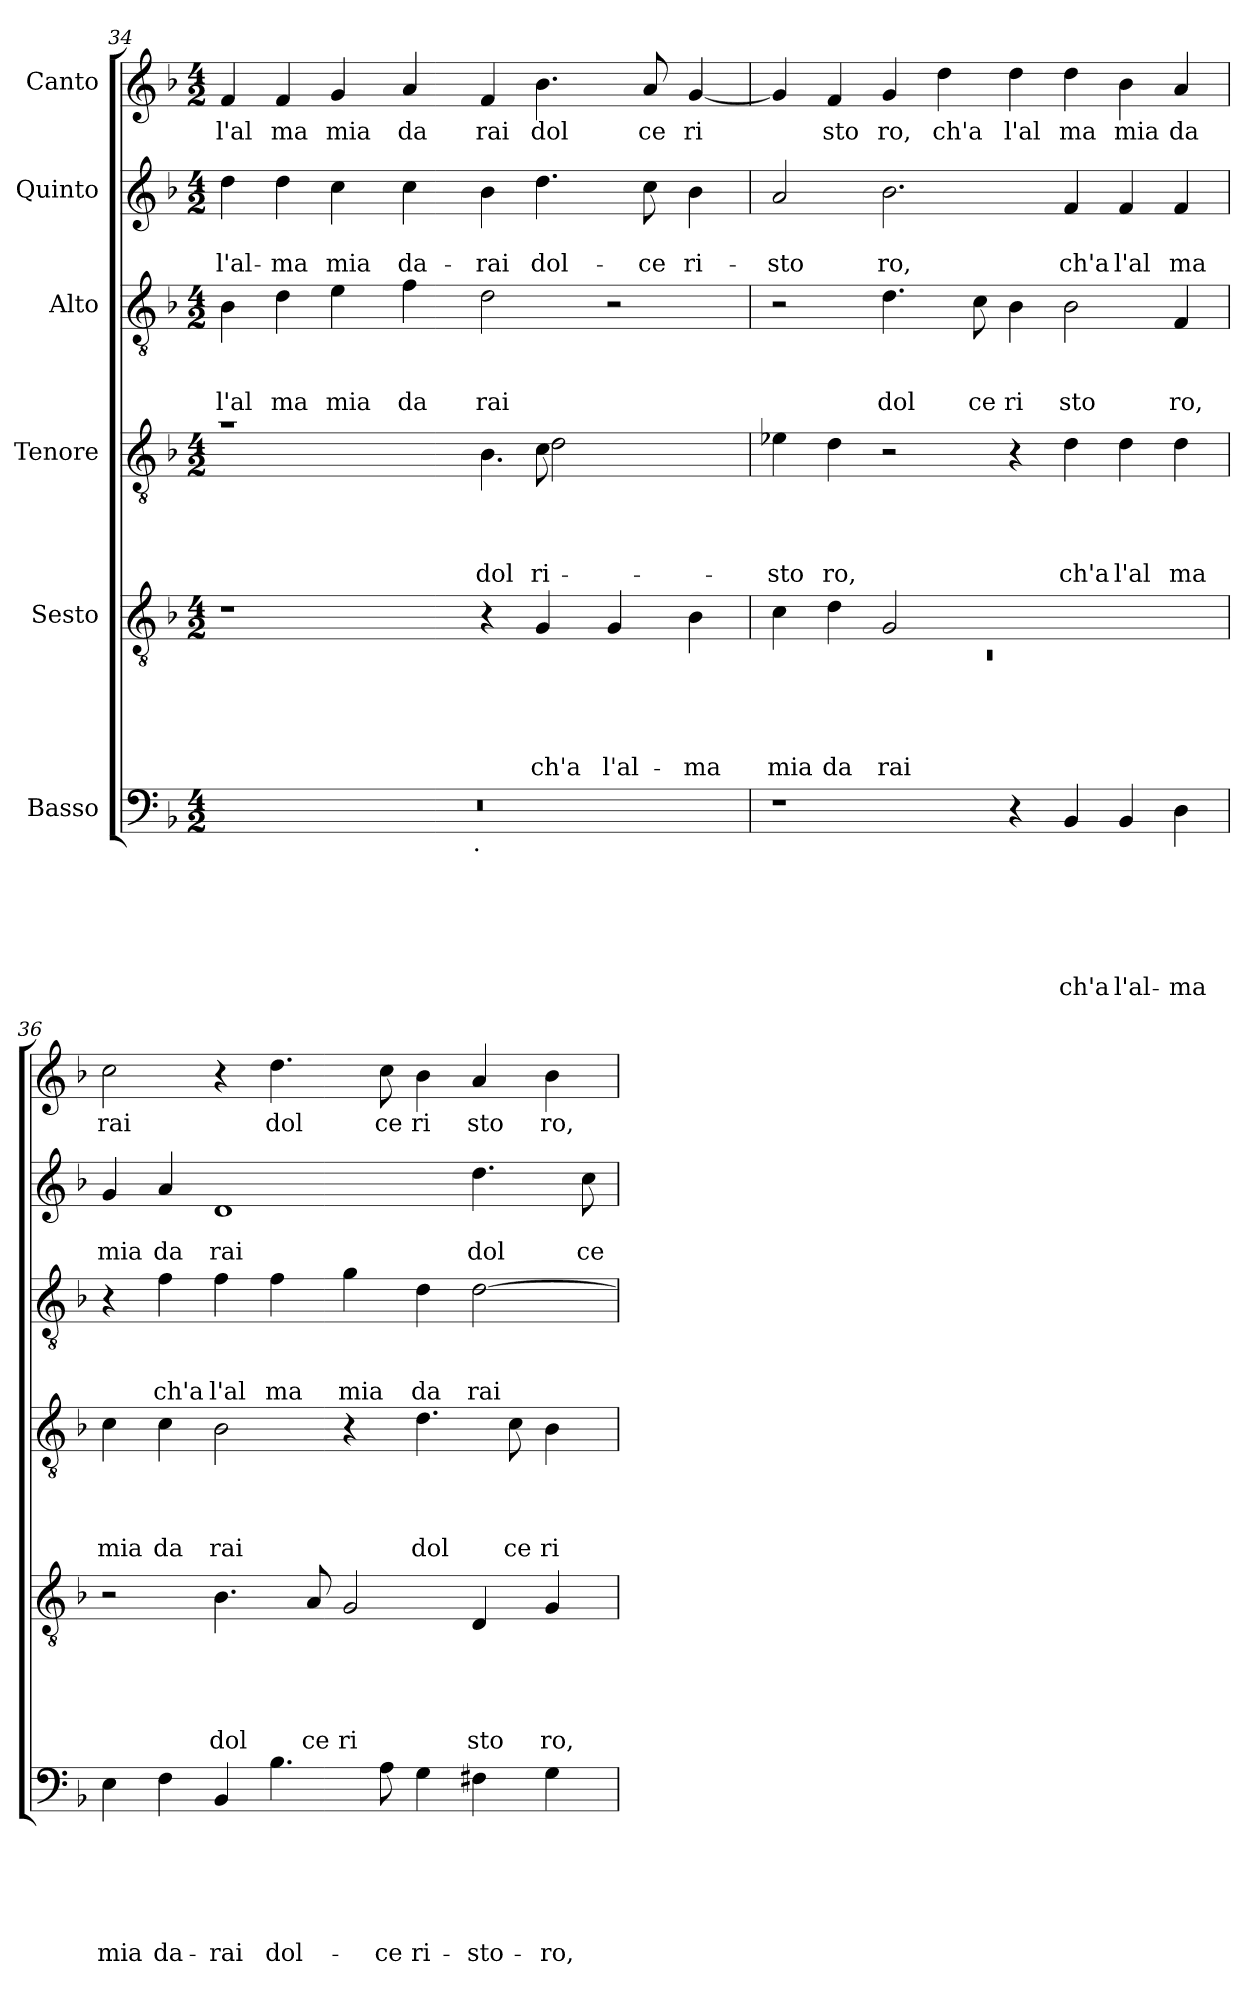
**kern	**text	**text	**text	**text	**text	**text	**kern	**text	**text	**text	**text	**text	**kern	**text	**text	**text	**text	**kern	**text	**text	**text	**kern	**text	**text	**kern	**text
*part6	*part6	*part6	*part6	*part6	*part6	*part6	*part5	*part5	*part5	*part5	*part5	*part5	*part4	*part4	*part4	*part4	*part4	*part3	*part3	*part3	*part3	*part2	*part2	*part2	*part1	*part1
*staff6	*staff6	*staff6	*staff6	*staff6	*staff6	*staff6	*staff5	*staff5	*staff5	*staff5	*staff5	*staff5	*staff4	*staff4	*staff4	*staff4	*staff4	*staff3	*staff3	*staff3	*staff3	*staff2	*staff2	*staff2	*staff1	*staff1
*I"Basso	*	*	*	*	*	*	*I"Sesto	*	*	*	*	*	*I"Tenore	*	*	*	*	*I"Alto	*	*	*	*I"Quinto	*	*	*I"Canto	*
*clefF4	*	*	*	*	*	*	*clefGv2	*	*	*	*	*	*clefGv2	*	*	*	*	*clefGv2	*	*	*	*clefG2	*	*	*clefG2	*
*ITrd-3c-5	*	*	*	*	*	*	*ITrd-3c-5	*	*	*	*	*	*	*	*	*	*	*ITrd-3c-5	*	*	*	*	*	*	*	*
*k[b-e-]	*	*	*	*	*	*	*k[b-e-]	*	*	*	*	*	*k[b-]	*	*	*	*	*k[b-e-]	*	*	*	*k[b-]	*	*	*k[b-]	*
*B-:	*	*	*	*	*	*	*B-:	*	*	*	*	*	*F:	*	*	*	*	*B-:	*	*	*	*F:	*	*	*F:	*
*M4/2	*	*	*	*	*	*	*M4/2	*	*	*	*	*	*M4/2	*	*	*	*	*M4/2	*	*	*	*M4/2	*	*	*M4/2	*
=34	=34	=34	=34	=34	=34	=34	=34	=34	=34	=34	=34	=34	=34	=34	=34	=34	=34	=34	=34	=34	=34	=34	=34	=34	=34	=34
*	*	*	*	*	*	*	*	*	*	*	*	*	*^	*	*	*	*	*	*	*	*	*	*	*	*	*
*	*	*	*	*	*	*	*	*	*	*	*	*	*	*^	*	*	*	*	*	*	*	*	*	*	*	*	*
!	!	!	!	!	!	!	!	!	!	!	!	!	!	!	!	!	!	!	!	!	!	!	!LO:LY:b	!	!	!LO:LY:b	!	!LO:LY:b
*^	*	*	*	*	*	*	*	*	*	*	*	*	*	*	*	*	*	*	*	*	*	*	*	*	*	*	*	*
0r	3%2ryy	.	.	.	.	.	.	1r	.	.	.	.	.	1ra	1ryy	1ryy	.	.	.	.	4e-\	.	.	l'al	4dd\	.	l'al-	4f/	l'al
!	!	!	!	!	!	!	!	!	!	!	!	!	!	!	!	!	!	!	!	!	!	!	!	!LO:LY:b	!	!	!LO:LY:b	!	!LO:LY:b
.	.	.	.	.	.	.	.	.	.	.	.	.	.	.	.	.	.	.	.	.	4g\	.	.	ma	4dd\	.	-ma	4f/	ma
!	!	!	!	!	!	!	!	!	!	!	!	!	!	!	!	!	!	!	!	!	!	!	!	!LO:LY:b	!	!	!LO:LY:b	!	!LO:LY:b
.	.	.	.	.	.	.	.	.	.	.	.	.	.	.	.	.	.	.	.	.	4a\	.	.	mia	4cc\	.	mia	4g/	mia
.	6ryy	.	.	.	.	.	.	.	.	.	.	.	.	.	.	.	.	.	.	.	.	.	.	.	.	.	.	.	.
!	!	!	!	!	!	!	!	!	!	!	!	!	!	!	!	!	!	!	!	!	!	!	!	!LO:LY:b	!	!	!LO:LY:b	!	!LO:LY:b
.	.	.	.	.	.	.	.	.	.	.	.	.	.	.	.	.	.	.	.	.	4b-\	.	.	da	4cc\	.	da-	4a/	da
.	12...ryy	.	.	.	.	.	.	.	.	.	.	.	.	.	.	.	.	.	.	.	.	.	.	.	.	.	.	.	.
!	!LO:TX:b:t=.	!	!	!	!	!	!	!	!	!	!	!	!	!	!	!	!	!	!	!	!	!	!	!	!	!	!	!	!
.	3%2ryy	.	.	.	.	.	.	.	.	.	.	.	.	.	.	.	.	.	.	.	.	.	.	.	.	.	.	.	.
!	!	!	!	!	!	!	!	!	!	!	!	!	!	!	!	!	!	!	!	!LO:LY:b	!	!	!	!LO:LY:b	!	!	!LO:LY:b	!	!LO:LY:b
.	.	.	.	.	.	.	.	4r	.	.	.	.	.	4.B-\	4ryy	4ryy	.	.	.	dol-	2g\	.	.	rai	4b-\	.	-rai	4f/	rai
!	!	!	!	!	!	!	!	!	!	!	!	!	!LO:LY:b	!	!	!	!	!	!	!LO:LY:b	!	!	!	!	!	!	!	!	!
!	!	!	!	!	!	!	!	!	!	!	!	!	!	!	!	!	!	!	!	!LO:LY:b	!	!	!	!	!	!	!LO:LY:b	!	!LO:LY:b
.	.	.	.	.	.	.	.	4c/	.	.	.	.	ch'a	.	8c\	2d\	.	.	.	ri-	.	.	.	.	4.dd\	.	dol-	4.b-\	dol
.	.	.	.	.	.	.	.	.	.	.	.	.	.	4ryy	4ryy	.	.	.	.	.	.	.	.	.	.	.	.	.	.
!	!	!	!	!	!	!	!	!	!	!	!	!	!LO:LY:b	!	!	!	!	!	!	!	!	!	!	!	!	!	!	!	!
.	.	.	.	.	.	.	.	4c/	.	.	.	.	l'al-	.	.	.	.	.	.	.	2r	.	.	.	.	.	.	.	.
!	!	!	!	!	!	!	!	!	!	!	!	!	!	!	!	!	!	!	!	!	!	!	!	!	!	!	!LO:LY:b	!	!LO:LY:b
.	.	.	.	.	.	.	.	.	.	.	.	.	.	4.ryy	4.ryy	.	.	.	.	.	.	.	.	.	8cc\	.	-ce	8a/	ce
.	3ryy	.	.	.	.	.	.	.	.	.	.	.	.	.	.	.	.	.	.	.	.	.	.	.	.	.	.	.	.
!	!	!	!	!	!	!	!	!	!	!	!	!	!LO:LY:b	!	!	!	!	!	!	!	!	!	!	!	!	!	!LO:LY:b	!	!LO:LY:b
.	.	.	.	.	.	.	.	4e-\	.	.	.	.	-ma	.	.	4ryy	.	.	.	.	.	.	.	.	4b-\	.	ri-	[<4g/	ri
.	96ryy	.	.	.	.	.	.	.	.	.	.	.	.	.	.	.	.	.	.	.	.	.	.	.	.	.	.	.	.
!!LO:LB:g=z
=35	=35	=35	=35	=35	=35	=35	=35	=35	=35	=35	=35	=35	=35	=35	=35	=35	=35	=35	=35	=35	=35	=35	=35	=35	=35	=35	=35	=35	=35
*	*	*	*	*	*	*	*	*^	*	*	*	*	*	*	*	*	*	*	*	*	*	*	*	*	*	*	*	*	*
!	!	!	!	!	!	!	!	!	!LO:N:vis=1	!	!	!	!	!LO:LY:b	!	!	!	!	!	!	!LO:LY:b	!	!	!	!	!	!	!LO:LY:b	!	!
*v	*v	*	*	*	*	*	*	*	*	*	*	*	*	*	*v	*v	*v	*	*	*	*	*	*	*	*	*	*	*	*	*
1r	.	.	.	.	.	.	4f\	0rC	.	.	.	.	mia	4e-X\	.	.	.	-sto	2r	.	.	.	2a/	.	-sto	4g/]	.
!	!	!	!	!	!	!	!	!	!	!	!	!	!LO:LY:b	!	!	!	!	!LO:LY:b	!	!	!	!	!	!	!	!	!LO:LY:b
.	.	.	.	.	.	.	4g\	.	.	.	.	.	da	4d\	.	.	.	ro,	.	.	.	.	.	.	.	4f/	sto
!	!	!	!	!	!	!	!	!	!	!	!	!	!LO:LY:b	!	!	!	!	!	!	!	!	!LO:LY:b	!	!	!LO:LY:b	!	!LO:LY:b
.	.	.	.	.	.	.	2c/	.	.	.	.	.	rai	2r	.	.	.	.	4.g\	.	.	dol	2.b-\	.	ro,	4g/	ro,
!	!	!	!	!	!	!	!	!	!	!	!	!	!	!	!	!	!	!	!	!	!	!	!	!	!	!	!LO:LY:b
.	.	.	.	.	.	.	.	.	.	.	.	.	.	.	.	.	.	.	.	.	.	.	.	.	.	4dd\	ch'a
!	!	!	!	!	!	!	!	!	!	!	!	!	!	!	!	!	!	!	!	!	!	!LO:LY:b	!	!	!	!	!
.	.	.	.	.	.	.	.	.	.	.	.	.	.	.	.	.	.	.	8f\	.	.	ce	.	.	.	.	.
!	!	!	!	!	!	!	!	!	!	!	!	!	!	!	!	!	!	!	!	!	!	!LO:LY:b	!	!	!	!	!LO:LY:b
4r	.	.	.	.	.	.	1ryy	.	.	.	.	.	.	4r	.	.	.	.	4e-\	.	.	ri	.	.	.	4dd\	l'al
!	!	!	!	!	!	!LO:LY:b	!	!	!	!	!	!	!	!	!	!	!	!LO:LY:b	!	!	!	!LO:LY:b	!	!	!LO:LY:b	!	!LO:LY:b
4E-/	.	.	.	.	.	ch'a	.	.	.	.	.	.	.	4d\	.	.	.	ch'a	2e-\	.	.	sto	4f/	.	ch'a	4dd\	ma
!	!	!	!	!	!	!LO:LY:b	!	!	!	!	!	!	!	!	!	!	!	!LO:LY:b	!	!	!	!	!	!	!LO:LY:b	!	!LO:LY:b
4E-/	.	.	.	.	.	l'al-	.	.	.	.	.	.	.	4d\	.	.	.	l'al	.	.	.	.	4f/	.	l'al	4b-\	mia
!	!	!	!	!	!	!LO:LY:b	!	!	!	!	!	!	!	!	!	!	!	!LO:LY:b	!	!	!	!LO:LY:b	!	!	!LO:LY:b	!	!LO:LY:b
4G\	.	.	.	.	.	-ma	.	.	.	.	.	.	.	4d\	.	.	.	ma	4B-/	.	.	ro,	4f/	.	ma	4a/	da
*	*	*	*	*	*	*	*v	*v	*	*	*	*	*	*	*	*	*	*	*	*	*	*	*	*	*	*	*
=36	=36	=36	=36	=36	=36	=36	=36	=36	=36	=36	=36	=36	=36	=36	=36	=36	=36	=36	=36	=36	=36	=36	=36	=36	=36	=36
!	!	!	!	!	!	!LO:LY:b	!	!	!	!	!	!	!	!	!	!	!LO:LY:b	!	!	!	!	!	!	!LO:LY:b	!	!LO:LY:b
4A\	.	.	.	.	.	mia	2r	.	.	.	.	.	4c\	.	.	.	mia	4r	.	.	.	4g/	.	mia	2cc\	rai
!	!	!	!	!	!	!LO:LY:b	!	!	!	!	!	!	!	!	!	!	!LO:LY:b	!	!	!	!LO:LY:b	!	!	!LO:LY:b	!	!
4B-\	.	.	.	.	.	da-	.	.	.	.	.	.	4c\	.	.	.	da	4b-\	.	.	ch'a	4a/	.	da	.	.
!	!	!	!	!	!	!LO:LY:b	!	!	!	!	!	!LO:LY:b	!	!	!	!	!LO:LY:b	!	!	!	!LO:LY:b	!	!	!LO:LY:b	!	!
4E-/	.	.	.	.	.	-rai	4.e-\	.	.	.	.	dol	2B-\	.	.	.	rai	4b-\	.	.	l'al	1d	.	rai	4r	.
!	!	!	!	!	!	!LO:LY:b	!	!	!	!	!	!	!	!	!	!	!	!	!	!	!LO:LY:b	!	!	!	!	!LO:LY:b
4.e-\	.	.	.	.	.	dol-	.	.	.	.	.	.	.	.	.	.	.	4b-\	.	.	ma	.	.	.	4.dd\	dol
!	!	!	!	!	!	!	!	!	!	!	!	!LO:LY:b	!	!	!	!	!	!	!	!	!	!	!	!	!	!
.	.	.	.	.	.	.	8d/	.	.	.	.	ce	.	.	.	.	.	.	.	.	.	.	.	.	.	.
!	!	!	!	!	!	!	!	!	!	!	!	!LO:LY:b	!	!	!	!	!	!	!	!	!LO:LY:b	!	!	!	!	!
.	.	.	.	.	.	.	2c/	.	.	.	.	ri	4r	.	.	.	.	4cc\	.	.	mia	.	.	.	.	.
!	!	!	!	!	!	!LO:LY:b	!	!	!	!	!	!	!	!	!	!	!	!	!	!	!	!	!	!	!	!LO:LY:b
8d\	.	.	.	.	.	-ce	.	.	.	.	.	.	.	.	.	.	.	.	.	.	.	.	.	.	8cc\	ce
!	!	!	!	!	!	!LO:LY:b	!	!	!	!	!	!	!	!	!	!	!LO:LY:b	!	!	!	!LO:LY:b	!	!	!	!	!LO:LY:b
4c\	.	.	.	.	.	ri-	.	.	.	.	.	.	4.d\	.	.	.	dol	4g\	.	.	da	.	.	.	4b-\	ri
!	!	!	!	!	!	!LO:LY:b	!	!	!	!	!	!LO:LY:b	!	!	!	!	!	!	!	!	!LO:LY:b	!	!	!LO:LY:b	!	!LO:LY:b
4Bn\	.	.	.	.	.	-sto-	4G/	.	.	.	.	sto	.	.	.	.	.	[>2g\	.	.	rai	4.dd\	.	dol	4a/	sto
!	!	!	!	!	!	!	!	!	!	!	!	!	!	!	!	!	!LO:LY:b	!	!	!	!	!	!	!	!	!
.	.	.	.	.	.	.	.	.	.	.	.	.	8c\	.	.	.	ce	.	.	.	.	.	.	.	.	.
!	!	!	!	!	!	!LO:LY:b	!	!	!	!	!	!LO:LY:b	!	!	!	!	!LO:LY:b	!	!	!	!	!	!	!	!	!LO:LY:b
4c\	.	.	.	.	.	-ro,	4c/	.	.	.	.	ro,	4B-\	.	.	.	ri	.	.	.	.	.	.	.	4b-\	ro,
!	!	!	!	!	!	!	!	!	!	!	!	!	!	!	!	!	!	!	!	!	!	!	!	!LO:LY:b	!	!
.	.	.	.	.	.	.	.	.	.	.	.	.	.	.	.	.	.	.	.	.	.	8cc\	.	ce	.	.
=	=	=	=	=	=	=	=	=	=	=	=	=	=	=	=	=	=	=	=	=	=	=	=	=	=	=
*-	*-	*-	*-	*-	*-	*-	*-	*-	*-	*-	*-	*-	*-	*-	*-	*-	*-	*-	*-	*-	*-	*-	*-	*-	*-	*-
